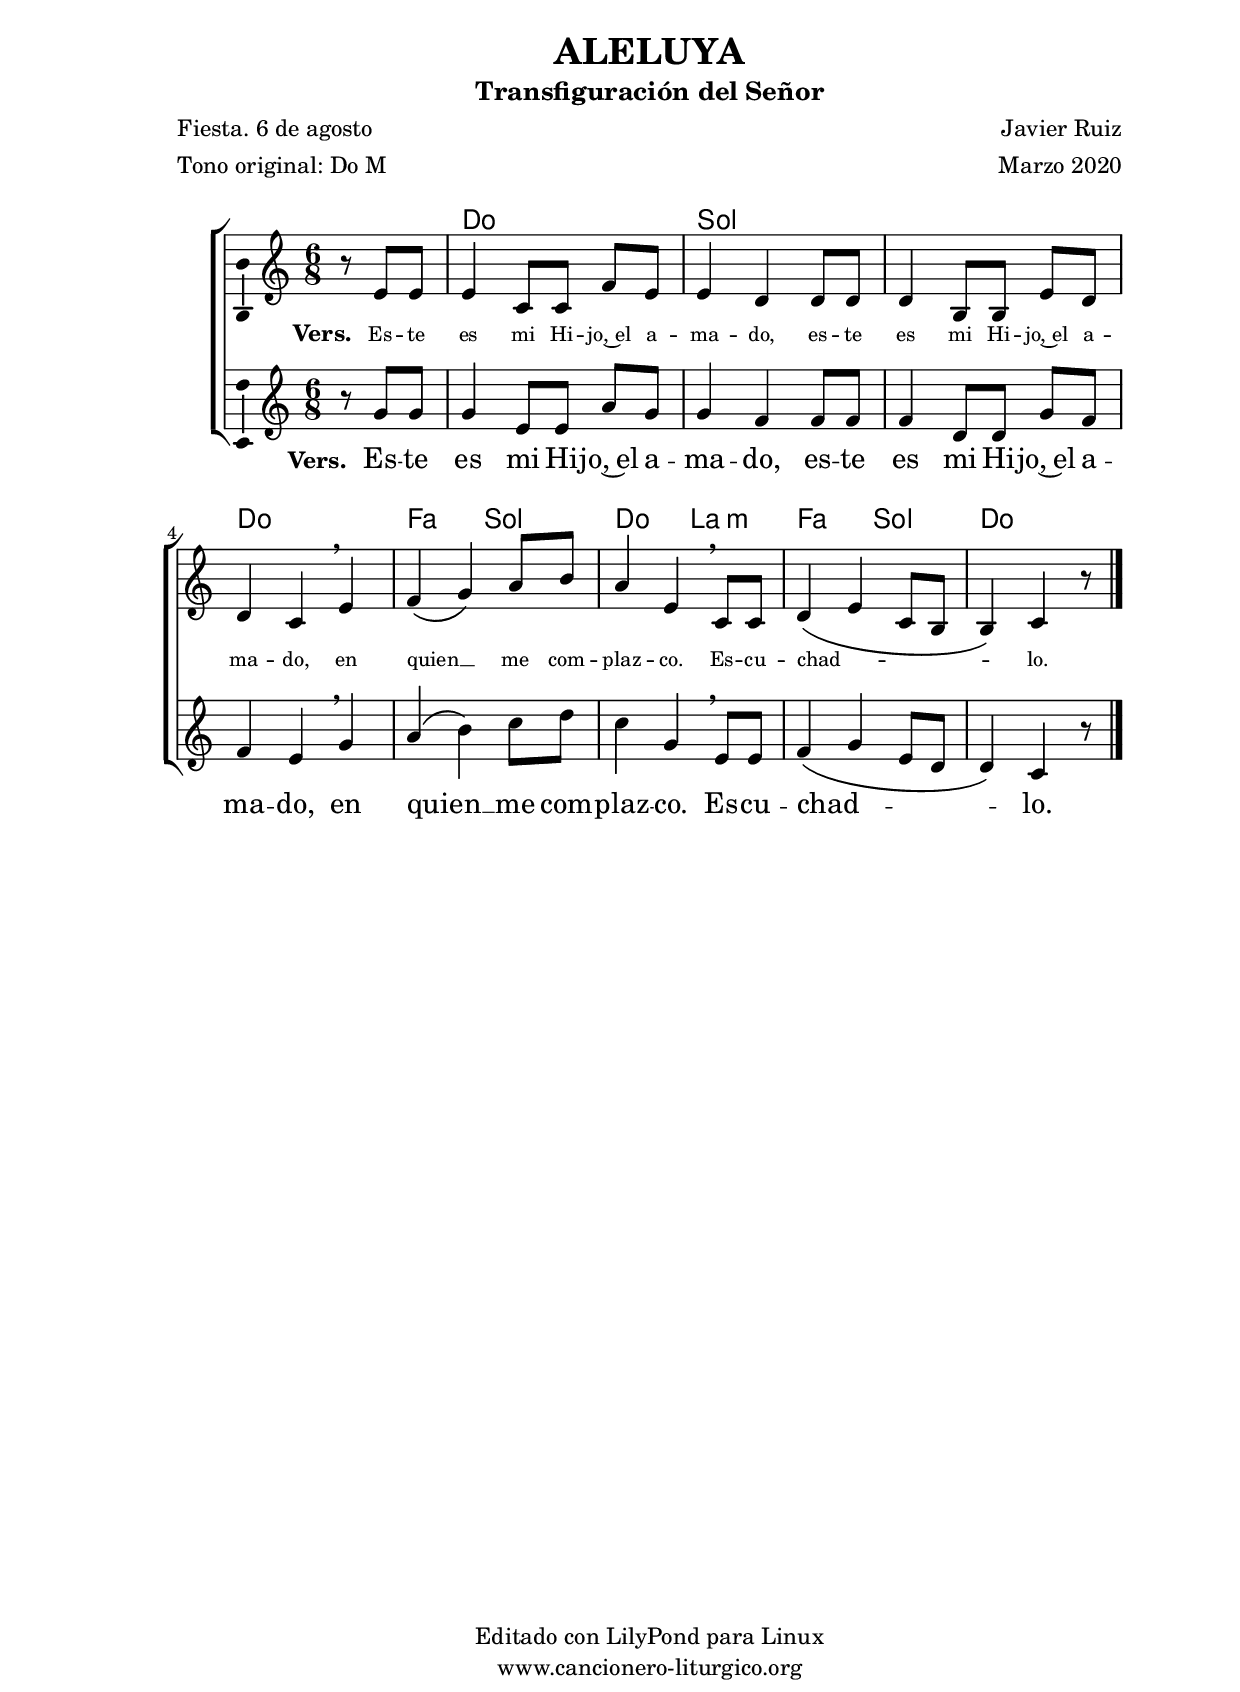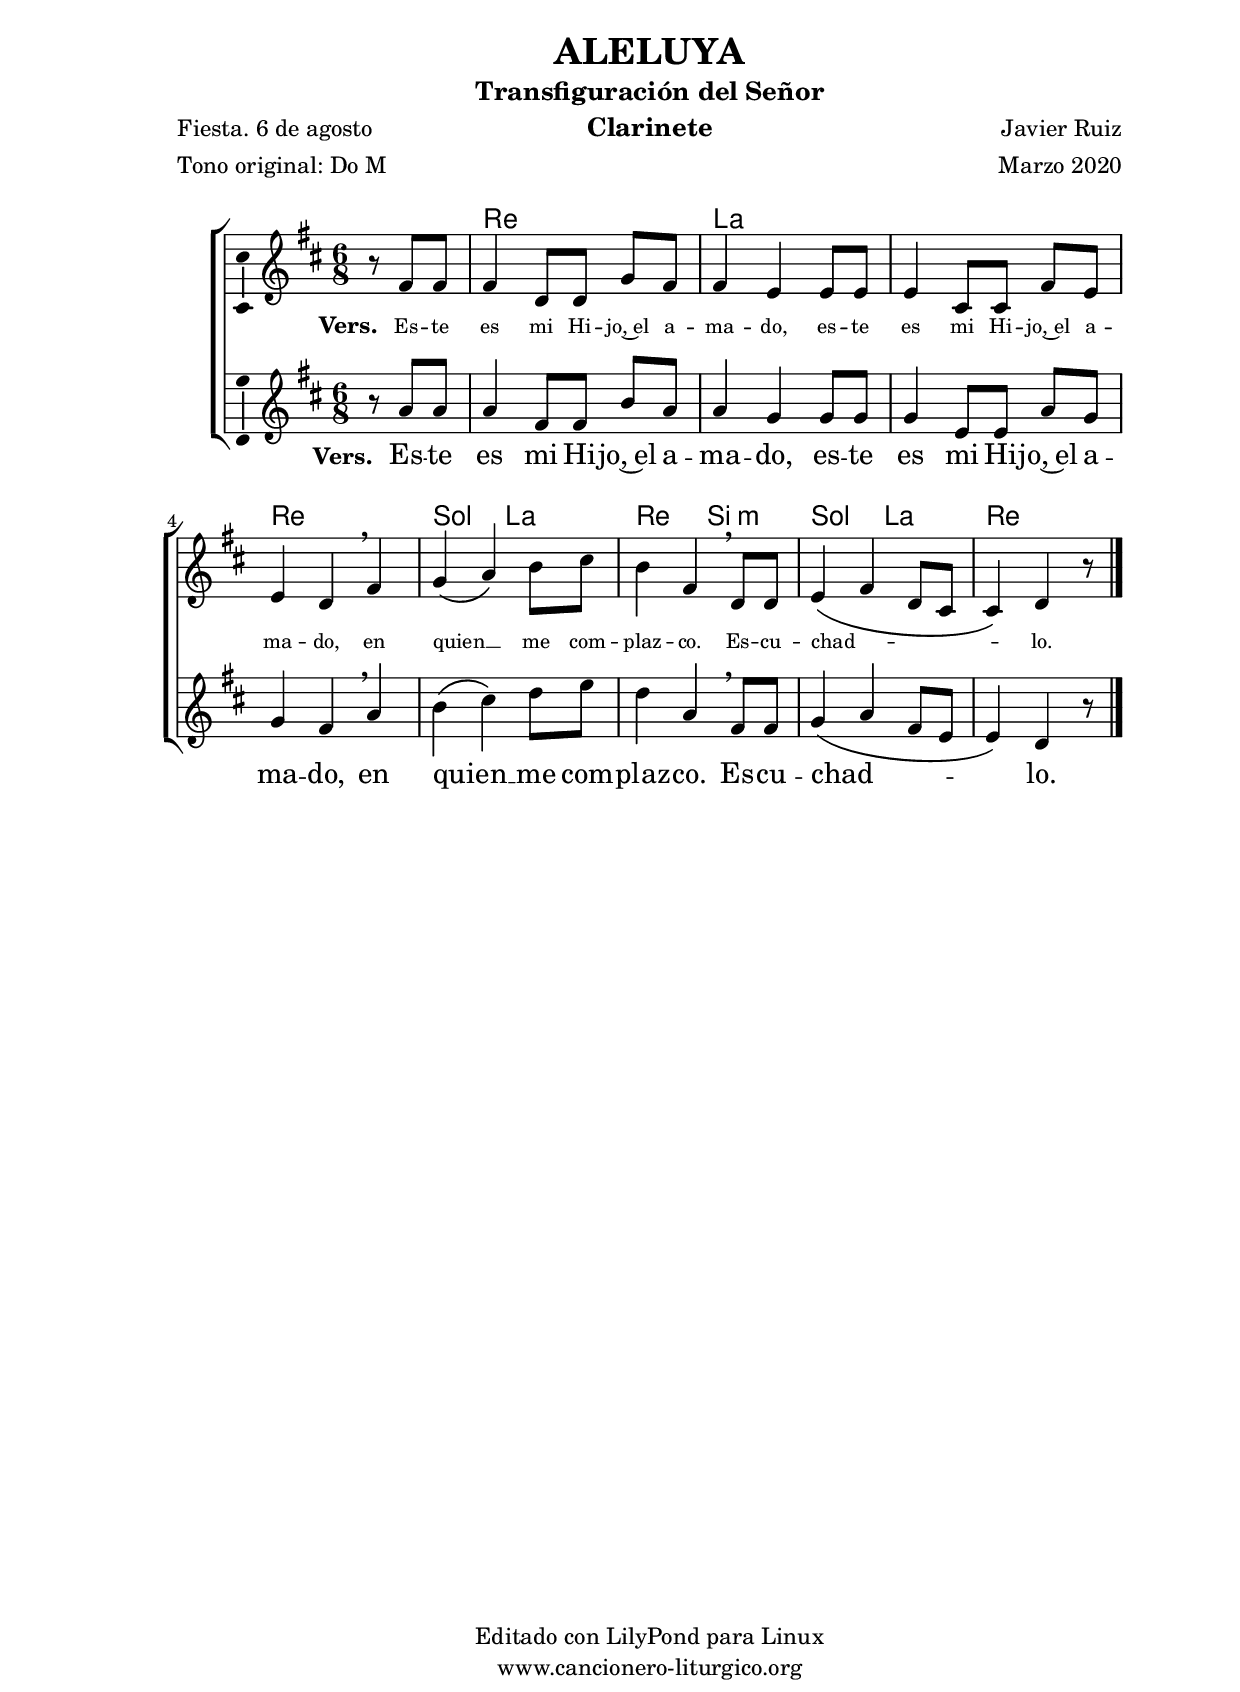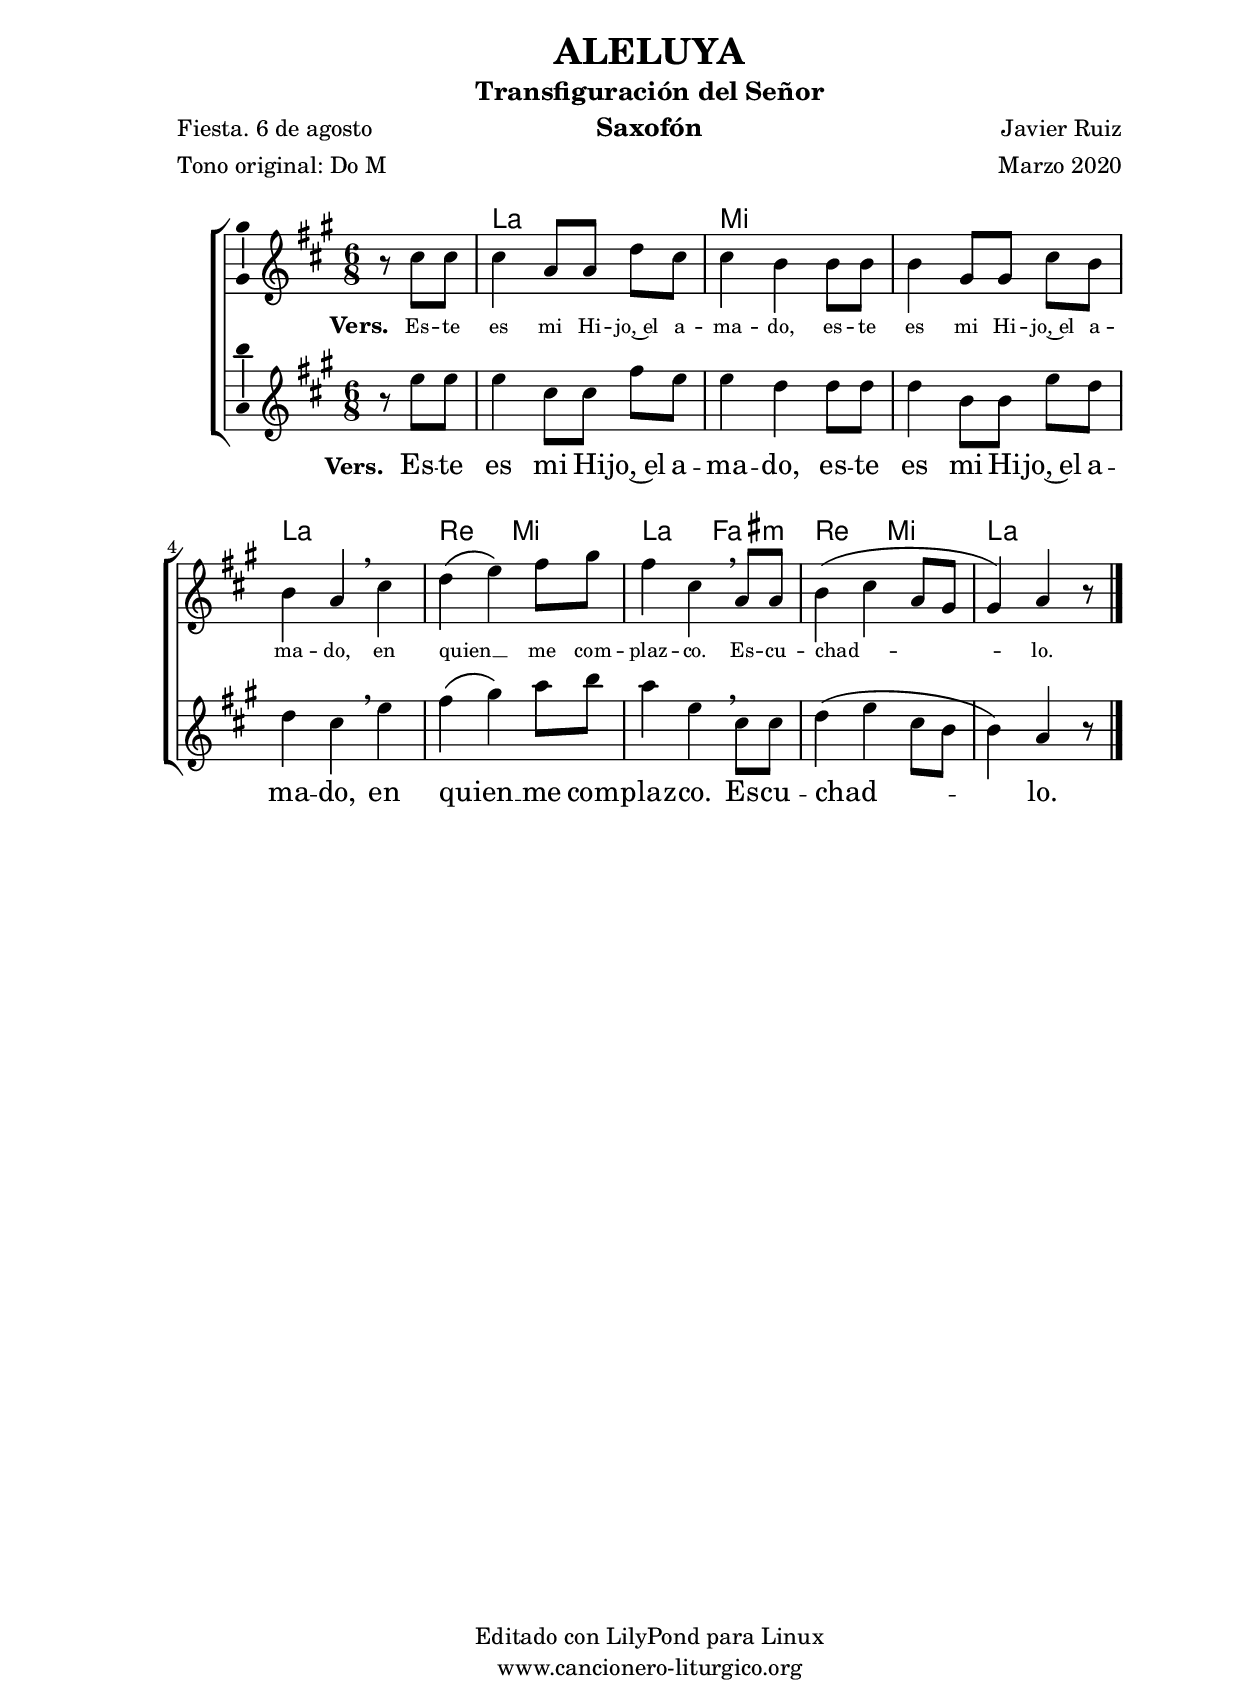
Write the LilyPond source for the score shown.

%
%para convertir .midi en .wav:
%timidity filename.midi -Ow -o finename.wav
%
%
%Para convertir de .wav a .mp3:
%lame -h -m j filename.wav
%
%
%para escuchar el midi:
%timidity nombrefichero.midi
%


%versión de lilypond para la que se ha escrito esta partitura:
\version "2.16.0"

	%Tamaño papel
	#(set-default-paper-size "a4")
	%Tamaño partitura
	#(set-global-staff-size 20)
	%No responde al pulsar sobre una nota
	#(ly:set-option 'point-and-click #f)

%parámetros del encabezamiento:
\header {
	title = "ALELUYA"
	subtitle = "Transfiguración del Señor"
	composer = "Javier Ruiz"
	poet = "Fiesta. 6 de agosto"
	meter = "Tono original: Do M"
	arranger = "Marzo 2020"
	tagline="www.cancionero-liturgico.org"
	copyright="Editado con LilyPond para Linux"
	}

%parámetros asociados al papel:
\paper  {
	oddHeaderMarkup = \markup {\fill-line { \on-the-fly #not-first-page \fromproperty #'header:title \on-the-fly #not-first-page \fromproperty #'header:composer }}
	evenHeaderMarkup = \markup {\fill-line { \fromproperty #'header:composer \fromproperty #'header:title }}
	#(set-paper-size "a4")
	print-page-number = ##f
	first-page-number = 1
	print-first-page-number = ##f
%	head-separation = 3.0 \cm
	top-margin = 1.5 \cm
%	top-margin = 2.0 \cm
%%%	bottom-margin = 0.5\cm
	bottom-margin = 0.2\cm
	left-margin = 3.0 \cm
	line-width = 16.0 \cm 
	indent = 8\mm
	interscoreline = 2.\mm
	between-system-space = 15\mm
%	para que las partituras no llenen la hoja:
	ragged-bottom = ##t
%	idem para la última hoja:
	ragged-last-bottom = ##f
%	para que las partituras llenen el ancho del papel:
	ragged-last = ##f
	after-title-space = 2.5 \cm
%page-count=2
system-count=2

	%Flexible Vertical Spacing
%	markup-markup-spacing =
%	#'((basic-distance . 15) (minimum-distance . 15) (padding . 3))
	markup-system-spacing =
	#'((basic-distance . 15) (minimum-distance . 15) (padding . 3))
	system-system-spacing =
	#'((basic-distance . 15) (minimum-distance . 15) (padding . 3))
	score-system-spacing =
	#'((basic-distance . 15) (minimum-distance . 15) (padding . 5))
%	top-system-spacing = % header
%	#'((basic-distance . 8) (minimum-distance . 0) (padding . 0))
%	top-markup-spacing =
%	#'((basic-distance . 20) (minimum-distance . 20) (padding . 0))
	last-bottom-spacing = % footer
	#'((basic-distance . 5) (minimum-distance . 5) (padding . 0))
%	score-markup-spacing =
%	#'((basic-distance . 16) (minimum-distance . 13) (padding . 0))

	}


%parámetros que afectan a toda la partitura:
global =  {
	%clave de sol (G):
	\clef G
	%armadura:
%	\transpose ees f
	\key c \major
	\tempo 4.=60
	\set Score.tempoHideNote = ##t
	}


acordes = {
	\italianChords
	\chordmode {
%	\transpose ees f
{

s4.
c4. c g g g g c c f g c a:m f g c c4

	}
	}
}


melodiatrompeta = 
%	\transpose ees f
{

	\relative c''{
	\time 6/8

\partial4.
r4.
r2.
r8 g16 a b c d4.
r2.
r8 c16 d e f g4.
r2.
r8 c,16 b a g a4.
r2.
r8 c16 d c b c4

}
	\bar "|."
	}


melodiatres = 
%	\transpose ees f
{

	\relative c'{
	\time 6/8

\partial4.
r8 e8 e
e4 c8 [c] f8 e
e4 d4 \noBeam d8 d
d4 b8 [b] e8 d
d4 c4 \breathe e4
f4 \(g4\) a8 b
a4 e4 \breathe c8 c
d4 \(e4 c8 b
b4\) c4 r8

}

	\bar "|."
	}


melodiabajo = 
%	\transpose ees f
{

	%clave de fa (F):
	\clef F

	\relative c{
	\time 6/8

\partial4.
r4.
c4 c8 c4.
g4 g8 g4.
g4 g8 g4.
c4 c8 c4.
f4 f8 g4 g8
c,4 c8 a4 a8
f'4 f8 g4 g8
c,4 c8 c4

}

	\bar "|."
	}


melodia = 
%	\transpose ees f
{

	\relative c'{
	\time 6/8

\partial4.
r8 g'8 g
g4 \noBeam e8 [e] \noBeam a8 [g]
g4 f4 \noBeam f8 f
f4 \noBeam d8 [d] \noBeam g8 [f]
f4 e4 \breathe g4
a4 \(b4\) c8 d
c4 g4 \breathe e8 e
f4 \(g4 e8 d
d4\) c4 r8

}

	\bar "|."
	}


texto = \lyricmode {
\set stanza =#"Vers. "
Es -- te es mi Hi -- jo,~el a -- ma -- do,
es -- te es mi Hi -- jo,~el a -- ma -- do,
en quien __ _ me com -- plaz -- co.
Es -- cu -- chad -- _ _ _ _ lo.
	}

textotres = \lyricmode {
\override LyricText #'font-size = #-1
\set stanza =#"Vers. "
Es -- te es mi Hi -- jo,~el a -- ma -- do,
es -- te es mi Hi -- jo,~el a -- ma -- do,
en quien __ _ me com -- plaz -- co.
Es -- cu -- chad -- _ _ _ _ lo.
	}


acordesStaff = \context ChordNames = acordesStaff <<
	\set chordChanges = ##t
	\acordes
	>>

voztrompetaStaff = \context Voice = voztrompetaStaff
<<
	\override Staff.StaffSymbol #'staff-space = #(magstep -0.35)
	\set Staff.midiInstrument = #"trumpet"
	\set Staff.midiMinimumVolume = #0.4
	\set Staff.midiMaximumVolume = #0.6
	\global
	\melodiatrompeta
	>>

voztresStaff = \context Voice = voztresStaff
\with {\consists "Ambitus_engraver"}
<<
%	\override Staff.StaffSymbol #'staff-space = #(magstep -0.35)
	\set Staff.midiInstrument = #"violin"
	\set Staff.midiMinimumVolume = #0.6
	\set Staff.midiMaximumVolume = #0.8
	\global
	\relative c' \melodiatres
	>>

vozStaff = \context Voice = vozStaff
\with {\consists "Ambitus_engraver"}
<<
%	\set Staff.instrumentName = ""
%	\set Staff.shortInstrumentName = ""
%	\set Staff.midiInstrument = #"clarinet"
%	\set Staff.midiInstrument = #"cello"
	\set Staff.midiInstrument = #"flute"
%	\set Staff.midiInstrument = #"electric guitar (jazz)"
%	\set Staff.midiInstrument = #"english horn"
%	\set Staff.midiInstrument = #"violin"
%	\set Staff.midiInstrument = #"glockenspiel"
	\set Staff.midiMinimumVolume = #0.8
	\set Staff.midiMaximumVolume = #1.0
	\global
	\melodia
	>>

vozbajoStaff = \context Voice = vozbajoStaff
<<
	\override Staff.StaffSymbol #'staff-space = #(magstep -0.35)
	\set Staff.midiInstrument = #"english horn"
	\set Staff.midiMinimumVolume = #0.6
	\set Staff.midiMaximumVolume = #0.8
	\global
	\melodiabajo
	>>

textoStaff = \context Lyrics = textoStaff <<
	\lyricsto vozStaff \texto
	>>

textotresStaff = \context Lyrics = textotresStaff <<
	\lyricsto voztresStaff \textotres
	>>


\book {
	\score {
		<<
		\context ChoirStaff {
%			\override StaffGroup.SystemStartBracket #'collapse-height = #1
%			\override Score.SystemStartBar #'collapse-height = #1
			<<
			\acordesStaff
%			\voztrompetaStaff
			\voztresStaff
			\textotresStaff
			\vozStaff
			\textoStaff
%			\vozbajoStaff
			>>
			}
		>>
		\layout {
	    		\context {
				\Lyrics
				\override LyricText #'font-size = #2
				}
	   		 \context {
				\Score
				\override StaffSymbol #'staff-space = #(magstep +3)
				}
			}
		}
	\score {
		\unfoldRepeats
		<<
		\context ChoirStaff {
			<<
			\acordesStaff
			\voztrompetaStaff
			\voztresStaff
			\vozStaff
			\vozbajoStaff
			>>
			}
		>>
		\midi {
	  		\context {
	  			\Score
				tempoWholesPerMinute = #(ly:make-moment 70 4)
				}
			}
		}
	}


%Partitura para clarinete
#(define output-suffix "C")
\book {
	\header{
		instrument = "Clarinete"
		}
	\score {
		<<
		\context ChoirStaff {
%			\override StaffGroup.SystemStartBracket #'collapse-height = #1
%			\override Score.SystemStartBar #'collapse-height = #1
\transpose c d
			<<
			\acordesStaff
%			\voztrompetaStaff
			\voztresStaff
			\textotresStaff
			\vozStaff
			\textoStaff
%			\vozbajoStaff
			>>
			}
		>>
		\layout {
	    		\context {
				\Lyrics
				\override LyricText #'font-size = #2
				}
	   		 \context {
				\Score
				\override StaffSymbol #'staff-space = #(magstep +3)
				}
			}
		}
	}


%Partitura para saxofón
#(define output-suffix "S")
\book {
	\header{
		instrument = "Saxofón"
		}
	\score {
		<<
		\context ChoirStaff {
%			\override StaffGroup.SystemStartBracket #'collapse-height = #1
%			\override Score.SystemStartBar #'collapse-height = #1
\transpose c a
			<<
			\acordesStaff
%			\voztrompetaStaff
			\voztresStaff
			\textotresStaff
			\vozStaff
			\textoStaff
%			\vozbajoStaff
			>>
			}
		>>
		\layout {
	    		\context {
				\Lyrics
				\override LyricText #'font-size = #2
				}
	   		 \context {
				\Score
				\override StaffSymbol #'staff-space = #(magstep +3)
				}
			}
		}
	}


